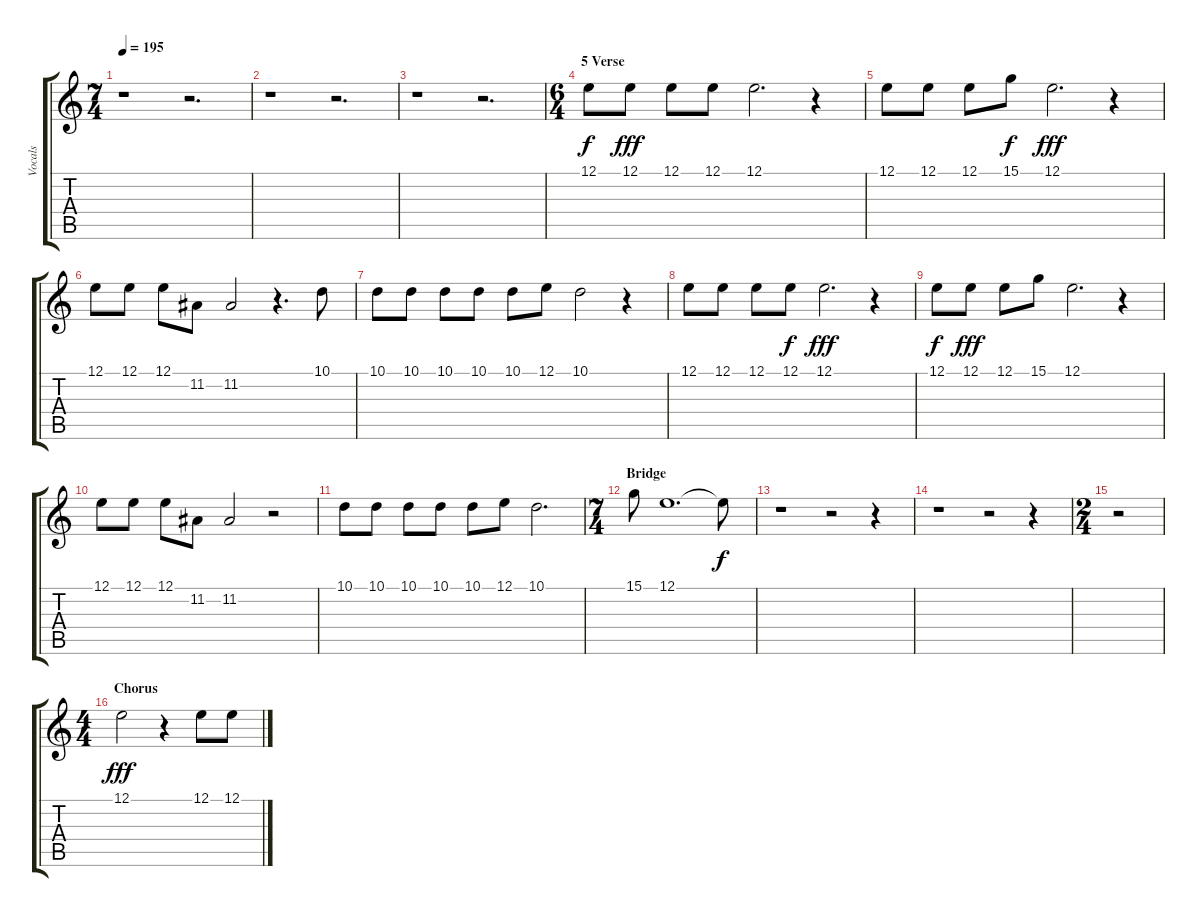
\track ("Vocals" "Vocals") {instrument lead1square}
\staff {score tabs}
\tuning (E4 B3 G3 D3 A2 E2) {hide}
\ts (7 4)
\tempo 195
\clef g2
\ks c
r.1{dy f} r.2{d} |
r.1 r.2{d} |
r.1 r.2{d} |
\ts (6 4)
\section ("" "5 Verse")
12.1.8 12.1.8{dy fff} 12.1.8 12.1.8 12.1.2{d} r.4 |
12.1.8 12.1.8 12.1.8 15.1.8{dy f} 12.1.2{d dy fff} r.4 |
12.1.8 12.1.8 12.1.8 11.2.8 11.2.2 r.4{d} 10.1.8 |
10.1.8 10.1.8 10.1.8 10.1.8 10.1.8 12.1.8 10.1.2 r.4 |
12.1.8 12.1.8 12.1.8 12.1.8{dy f} 12.1.2{d dy fff} r.4 |
12.1.8{dy f} 12.1.8{dy fff} 12.1.8 15.1.8 12.1.2{d} r.4 |
12.1.8 12.1.8 12.1.8 11.2.8 11.2.2 r.2 |
10.1.8 10.1.8 10.1.8 10.1.8 10.1.8 12.1.8 10.1.2{d} |
\ts (7 4)
\section ("" "Bridge")
15.1.8 12.1.1{d} 12.1{t}.8{dy f} |
r.1 r.2 r.4 |
r.1 r.2 r.4 |
\ts (2 4)
r.2 |
\ts (4 4)
\section ("" "Chorus")
12.1.2{dy fff} r.4 12.1.8 12.1.8
